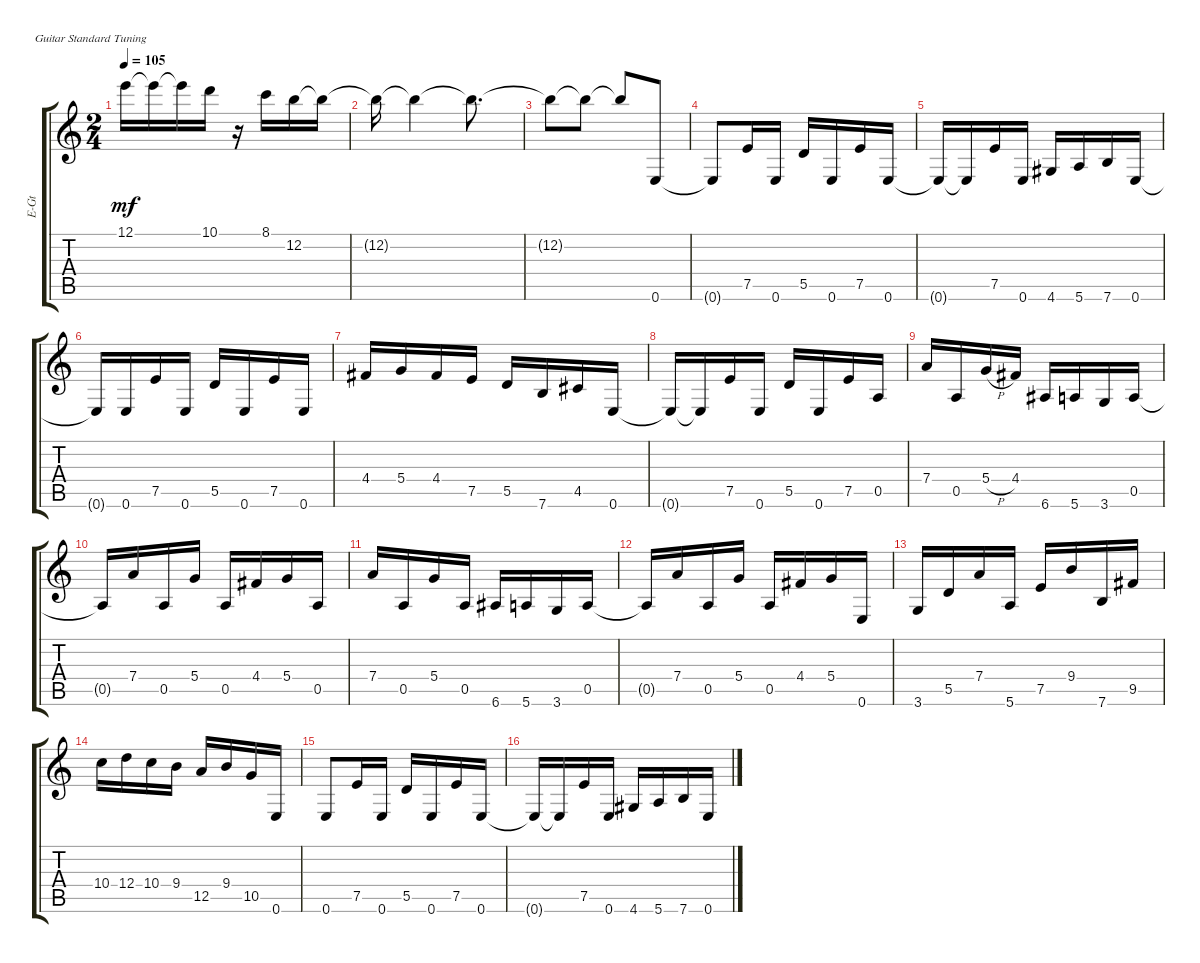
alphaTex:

\defaultSystemsLayout 4
\bracketExtendMode groupsimilarinstruments
\otherSystemsTrackNameOrientation horizontal
\track ("Al Di Electric" "E-Gt") {instrument overdrivenguitar}
\staff {score tabs}
\tuning (E4 B3 G3 D3 A2 E2)
\ts (2 4)
\tempo 105
\clef g2
\ks c
12.1.16{dy mf beam Down} 12.1{t}.16{beam Down} 12.1{t}.16{beam Down} 10.1.16{beam Down} r.16{beam Down} 8.1.16{beam Down} 12.2.16{beam Down} 12.2{t}.16{beam Down} |
12.2{t}.16{beam Down} 12.2{t}.4{beam Down} 12.2{t}.8{d beam Down} |
12.2{t}.8{beam Down} 12.2{t}.8{beam Down} 12.2{t}.8{beam Up} 0.6.8{beam Up} |
0.6{t}.8{beam Up} 7.5.16{beam Up} 0.6.16{beam Up} 5.5.16{beam Up} 0.6.16{beam Up} 7.5.16{beam Up} 0.6.16{beam Up} |
0.6{t}.16{beam Up} 0.6{t}.16{beam Up} 7.5.16{beam Up} 0.6.16{beam Up} 4.6{acc #}.16{beam Up} 5.6.16{beam Up} 7.6.16{beam Up} 0.6.16{beam Up} |
0.6{t}.16{beam Up} 0.6.16{beam Up} 7.5.16{beam Up} 0.6.16{beam Up} 5.5.16{beam Up} 0.6.16{beam Up} 7.5.16{beam Up} 0.6.16{beam Up} |
4.4{acc #}.16{beam Up} 5.4.16{beam Up} 4.4{acc #}.16{beam Up} 7.5.16{beam Up} 5.5.16{beam Up} 7.6.16{beam Up} 4.5{acc #}.16{beam Up} 0.6.16{beam Up} |
0.6{t}.16{beam Up} 0.6{t}.16{beam Up} 7.5.16{beam Up} 0.6.16{beam Up} 5.5.16{beam Up} 0.6.16{beam Up} 7.5.16{beam Up} 0.5.16{beam Up} |
7.4.16{beam Up} 0.5.16{beam Up} 5.4{h}.16{beam Up} 4.4{acc #}.16{beam Up} 6.6{acc #}.16{beam Up} 5.6.16{beam Up} 3.6.16{beam Up} 0.5.16{beam Up} |
0.5{t}.16{beam Up} 7.4.16{beam Up} 0.5.16{beam Up} 5.4.16{beam Up} 0.5.16{beam Up} 4.4{acc #}.16{beam Up} 5.4.16{beam Up} 0.5.16{beam Up} |
7.4.16{beam Up} 0.5.16{beam Up} 5.4.16{beam Up} 0.5.16{beam Up} 6.6{acc #}.16{beam Up} 5.6.16{beam Up} 3.6.16{beam Up} 0.5.16{beam Up} |
0.5{t}.16{beam Up} 7.4.16{beam Up} 0.5.16{beam Up} 5.4.16{beam Up} 0.5.16{beam Up} 4.4{acc #}.16{beam Up} 5.4.16{beam Up} 0.6.16{beam Up} |
3.6.16{beam Up} 5.5.16{beam Up} 7.4.16{beam Up} 5.6.16{beam Up} 7.5.16{beam Up} 9.4.16{beam Up} 7.6.16{beam Up} 9.5{acc #}.16{beam Up} |
10.4.16{beam Down} 12.4.16{beam Down} 10.4.16{beam Down} 9.4.16{beam Down} 12.5.16{beam Up} 9.4.16{beam Up} 10.5.16{beam Up} 0.6.16{beam Up} |
0.6.8{beam Up} 7.5.16{beam Up} 0.6.16{beam Up} 5.5.16{beam Up} 0.6.16{beam Up} 7.5.16{beam Up} 0.6.16{beam Up} |
0.6{t}.16{beam Up} 0.6{t}.16{beam Up} 7.5.16{beam Up} 0.6.16{beam Up} 4.6{acc #}.16{beam Up} 5.6.16{beam Up} 7.6.16{beam Up} 0.6.16{beam Up}
